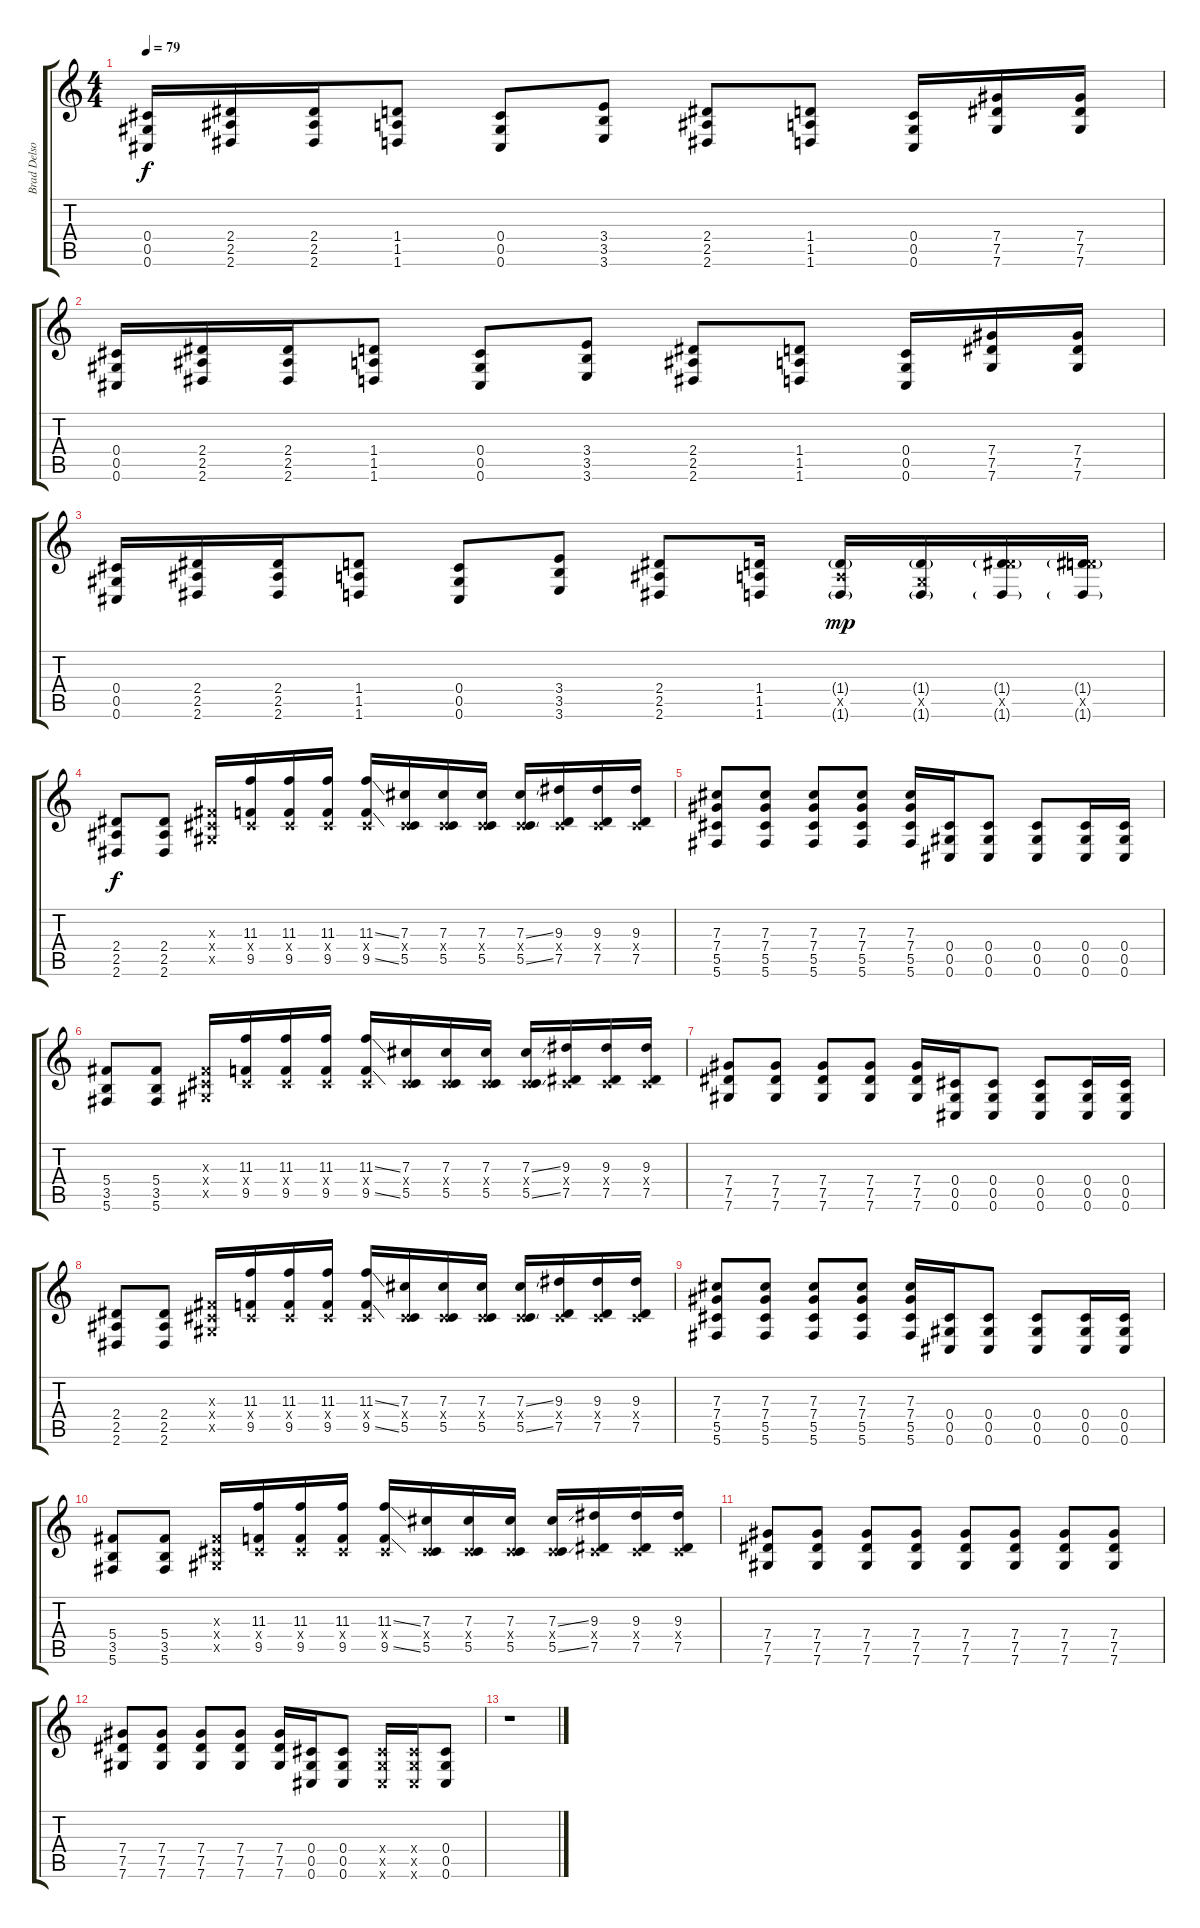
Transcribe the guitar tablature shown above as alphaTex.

\track ("Brad Delson - Guitar 3" "Brad Delso") {instrument distortionguitar}
\staff {score tabs}
\tuning (Eb4 Bb3 Gb3 Db3 Ab2 Db2) {hide}
\ts (4 4)
\tempo 79
\clef g2
\ks c
(0.4 0.5 0.6).16{dy f} (2.4 2.5 2.6).16 (2.4 2.5 2.6).16 (1.4 1.5 1.6).8 (0.4 0.5 0.6).8 (3.4 3.5 3.6).8 (2.4 2.5 2.6).8 (1.4 1.5 1.6).8 (0.4 0.5 0.6).16 (7.4 7.5 7.6).16 (7.4 7.5 7.6).16 |
(0.4 0.5 0.6).16 (2.4 2.5 2.6).16 (2.4 2.5 2.6).16 (1.4 1.5 1.6).8 (0.4 0.5 0.6).8 (3.4 3.5 3.6).8 (2.4 2.5 2.6).8 (1.4 1.5 1.6).8 (0.4 0.5 0.6).16 (7.4 7.5 7.6).16 (7.4 7.5 7.6).16 |
(0.4 0.5 0.6).16 (2.4 2.5 2.6).16 (2.4 2.5 2.6).16 (1.4 1.5 1.6).8 (0.4 0.5 0.6).8 (3.4 3.5 3.6).8 (2.4 2.5 2.6).8 (1.4 1.5 1.6).16 (1.4{g} 1.5{x} 1.6{g}).16{dy mp} (1.4{g} 0.5{x} 1.6{g}).16 (1.4{g} 7.5{x} 1.6{g}).16 (1.4{g} 7.5{x} 1.6{g}).16 |
(2.4 2.5 2.6).8{dy f} (2.4 2.5 2.6).8 (0.3{x} 0.4{x} 0.5{x}).16 (11.3 0.4{x} 9.5).16 (11.3 0.4{x} 9.5).16 (11.3 0.4{x} 9.5).16 (11.3{ss} 0.4{x} 9.5{ss}).16 (7.3 0.4{x} 5.5).16 (7.3 0.4{x} 5.5).16 (7.3 0.4{x} 5.5).16 (7.3{ss} 0.4{x} 5.5{ss}).16 (9.3 0.4{x} 7.5).16 (9.3 0.4{x} 7.5).16 (9.3 0.4{x} 7.5).16 |
(7.3 7.4 5.5 5.6).8 (7.3 7.4 5.5 5.6).8 (7.3 7.4 5.5 5.6).8 (7.3 7.4 5.5 5.6).8 (7.3 7.4 5.5 5.6).16 (0.4 0.5 0.6).16 (0.4 0.5 0.6).8 (0.4 0.5 0.6).8 (0.4 0.5 0.6).16 (0.4 0.5 0.6).16 |
(5.4 3.5 5.6).8 (5.4 3.5 5.6).8 (0.3{x} 0.4{x} 0.5{x}).16 (11.3 0.4{x} 9.5).16 (11.3 0.4{x} 9.5).16 (11.3 0.4{x} 9.5).16 (11.3{ss} 0.4{x} 9.5{ss}).16 (7.3 0.4{x} 5.5).16 (7.3 0.4{x} 5.5).16 (7.3 0.4{x} 5.5).16 (7.3{ss} 0.4{x} 5.5{ss}).16 (9.3 0.4{x} 7.5).16 (9.3 0.4{x} 7.5).16 (9.3 0.4{x} 7.5).16 |
(7.4 7.5 7.6).8 (7.4 7.5 7.6).8 (7.4 7.5 7.6).8 (7.4 7.5 7.6).8 (7.4 7.5 7.6).16 (0.4 0.5 0.6).16 (0.4 0.5 0.6).8 (0.4 0.5 0.6).8 (0.4 0.5 0.6).16 (0.4 0.5 0.6).16 |
(2.4 2.5 2.6).8 (2.4 2.5 2.6).8 (0.3{x} 0.4{x} 0.5{x}).16 (11.3 0.4{x} 9.5).16 (11.3 0.4{x} 9.5).16 (11.3 0.4{x} 9.5).16 (11.3{ss} 0.4{x} 9.5{ss}).16 (7.3 0.4{x} 5.5).16 (7.3 0.4{x} 5.5).16 (7.3 0.4{x} 5.5).16 (7.3{ss} 0.4{x} 5.5{ss}).16 (9.3 0.4{x} 7.5).16 (9.3 0.4{x} 7.5).16 (9.3 0.4{x} 7.5).16 |
(7.3 7.4 5.5 5.6).8 (7.3 7.4 5.5 5.6).8 (7.3 7.4 5.5 5.6).8 (7.3 7.4 5.5 5.6).8 (7.3 7.4 5.5 5.6).16 (0.4 0.5 0.6).16 (0.4 0.5 0.6).8 (0.4 0.5 0.6).8 (0.4 0.5 0.6).16 (0.4 0.5 0.6).16 |
(5.4 3.5 5.6).8 (5.4 3.5 5.6).8 (0.3{x} 0.4{x} 0.5{x}).16 (11.3 0.4{x} 9.5).16 (11.3 0.4{x} 9.5).16 (11.3 0.4{x} 9.5).16 (11.3{ss} 0.4{x} 9.5{ss}).16 (7.3 0.4{x} 5.5).16 (7.3 0.4{x} 5.5).16 (7.3 0.4{x} 5.5).16 (7.3{ss} 0.4{x} 5.5{ss}).16 (9.3 0.4{x} 7.5).16 (9.3 0.4{x} 7.5).16 (9.3 0.4{x} 7.5).16 |
(7.4 7.5 7.6).8 (7.4 7.5 7.6).8 (7.4 7.5 7.6).8 (7.4 7.5 7.6).8 (7.4 7.5 7.6).8 (7.4 7.5 7.6).8 (7.4 7.5 7.6).8 (7.4 7.5 7.6).8 |
(7.4 7.5 7.6).8 (7.4 7.5 7.6).8 (7.4 7.5 7.6).8 (7.4 7.5 7.6).8 (7.4 7.5 7.6).16 (0.4 0.5 0.6).16 (0.4 0.5 0.6).8 (0.4{x} 0.5{x} 0.6{x}).16 (0.4{x} 0.5{x} 0.6{x}).16 (0.4 0.5 0.6).8 |
r.1
